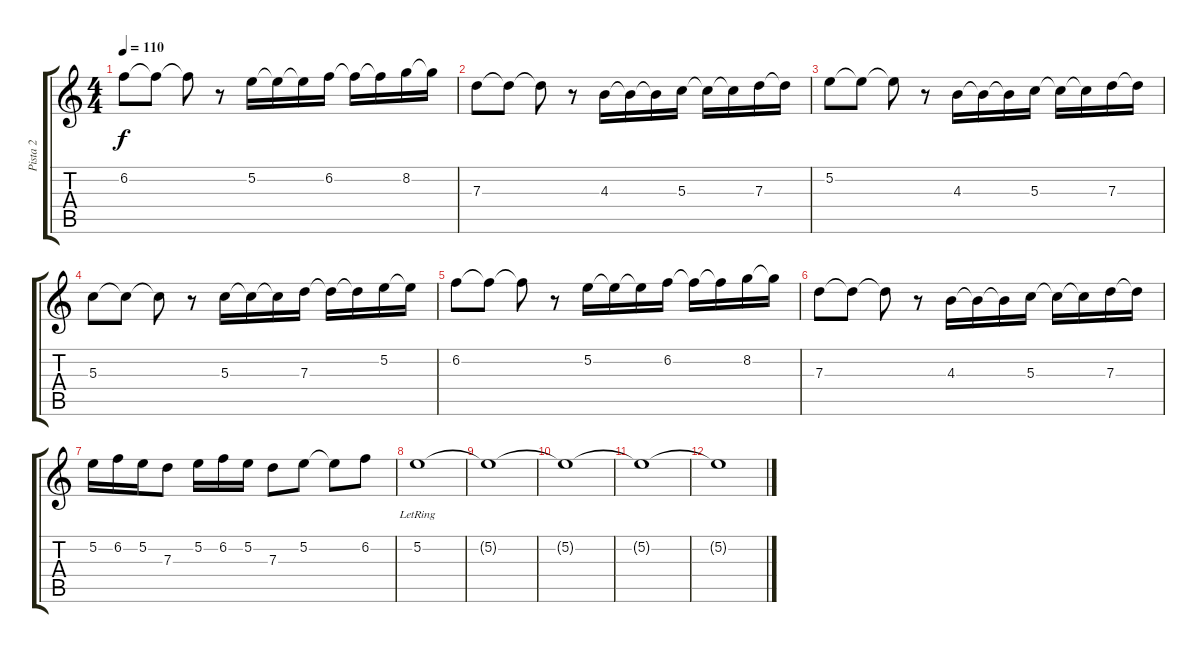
\track ("Pista 2" "Pista 2") {instrument acousticguitarnylon}
\staff {score tabs}
\tuning (E4 B3 G3 D3 A2 E2) {hide}
\ts (4 4)
\tempo 110
\clef g2
\ks c
6.2.8{dy f} 6.2{t}.8 6.2{t}.8 r.8 5.2.16 5.2{t}.16 5.2{t}.16 6.2.16 6.2{t}.16 6.2{t}.16 8.2.16 8.2{t}.16 |
7.3.8 7.3{t}.8 7.3{t}.8 r.8 4.3.16 4.3{t}.16 4.3{t}.16 5.3.16 5.3{t}.16 5.3{t}.16 7.3.16 7.3{t}.16 |
5.2.8 5.2{t}.8 5.2{t}.8 r.8 4.3.16 4.3{t}.16 4.3{t}.16 5.3.16 5.3{t}.16 5.3{t}.16 7.3.16 7.3{t}.16 |
5.3.8 5.3{t}.8 5.3{t}.8 r.8 5.3.16 5.3{t}.16 5.3{t}.16 7.3.16 7.3{t}.16 7.3{t}.16 5.2.16 5.2{t}.16 |
6.2.8 6.2{t}.8 6.2{t}.8 r.8 5.2.16 5.2{t}.16 5.2{t}.16 6.2.16 6.2{t}.16 6.2{t}.16 8.2.16 8.2{t}.16 |
7.3.8 7.3{t}.8 7.3{t}.8 r.8 4.3.16 4.3{t}.16 4.3{t}.16 5.3.16 5.3{t}.16 5.3{t}.16 7.3.16 7.3{t}.16 |
5.2.16 6.2.16 5.2.16 7.3.8 5.2.16 6.2.16 5.2.16 7.3.8 5.2.8 5.2{t}.8 6.2.8 |
5.2{lr}.1 |
5.2{t}.1 |
5.2{t}.1 |
5.2{t}.1 |
5.2{t}.1
